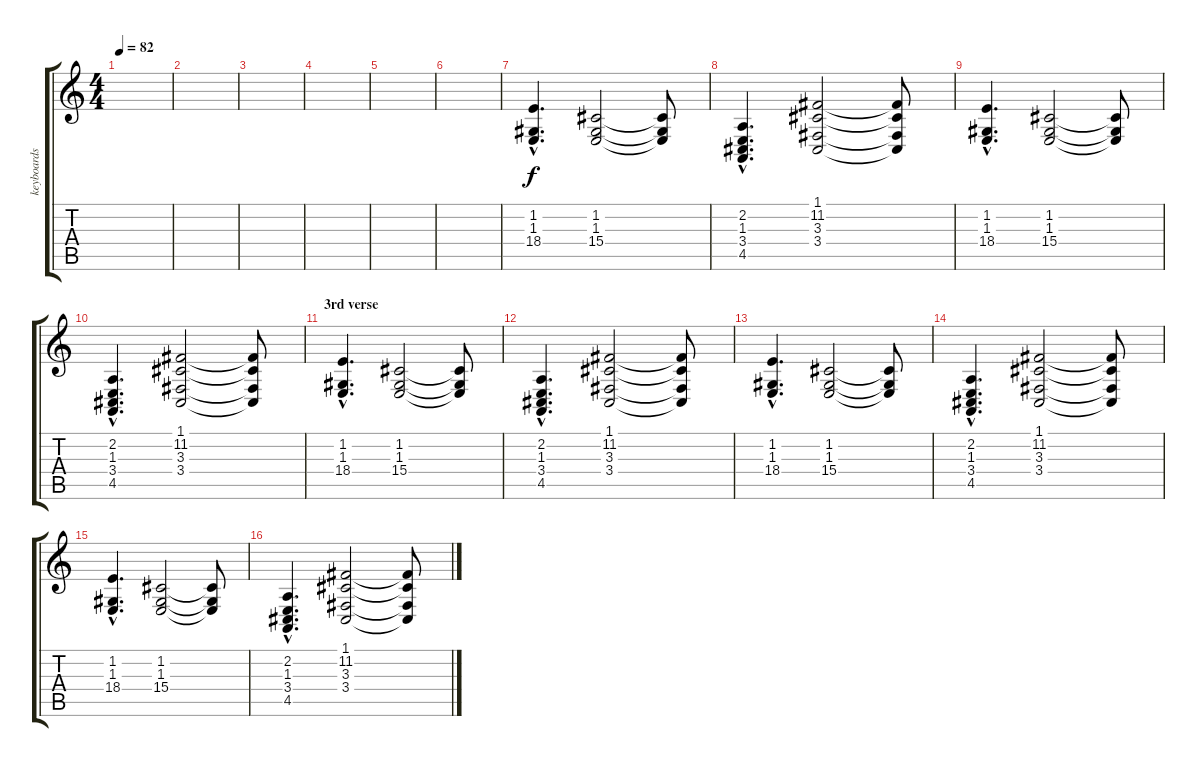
\track ("keyboards (troy van leeuwen)" "keyboards ") {instrument electricpiano1}
\staff {score tabs}
\tuning (C4 G3 Eb3 Bb2 F2 C2) {hide}
\ts (4 4)
\tempo 82
\clef g2
\ks c
|
|
|
|
|
|
\section ("" "")
(1.2{hac} 1.3{hac} 18.4{hac}).4{d} (1.2 1.3 15.4).2 (1.2{t} 1.3{t} 15.4{t}).8 |
(2.2{hac} 1.3{hac} 3.4{hac} 4.5{hac}).4{d} (1.1 11.2 3.3 3.4).2 (1.1{t} 11.2{t} 3.3{t} 3.4{t}).8 |
(1.2{hac} 1.3{hac} 18.4{hac}).4{d} (1.2 1.3 15.4).2 (1.2{t} 1.3{t} 15.4{t}).8 |
(2.2{hac} 1.3{hac} 3.4{hac} 4.5{hac}).4{d} (1.1 11.2 3.3 3.4).2 (1.1{t} 11.2{t} 3.3{t} 3.4{t}).8 |
\section ("" "3rd verse")
(1.2{hac} 1.3{hac} 18.4{hac}).4{d} (1.2 1.3 15.4).2 (1.2{t} 1.3{t} 15.4{t}).8 |
(2.2{hac} 1.3{hac} 3.4{hac} 4.5{hac}).4{d} (1.1 11.2 3.3 3.4).2 (1.1{t} 11.2{t} 3.3{t} 3.4{t}).8 |
(1.2{hac} 1.3{hac} 18.4{hac}).4{d} (1.2 1.3 15.4).2 (1.2{t} 1.3{t} 15.4{t}).8 |
(2.2{hac} 1.3{hac} 3.4{hac} 4.5{hac}).4{d} (1.1 11.2 3.3 3.4).2 (1.1{t} 11.2{t} 3.3{t} 3.4{t}).8 |
(1.2{hac} 1.3{hac} 18.4{hac}).4{d} (1.2 1.3 15.4).2 (1.2{t} 1.3{t} 15.4{t}).8 |
(2.2{hac} 1.3{hac} 3.4{hac} 4.5{hac}).4{d} (1.1 11.2 3.3 3.4).2 (1.1{t} 11.2{t} 3.3{t} 3.4{t}).8
